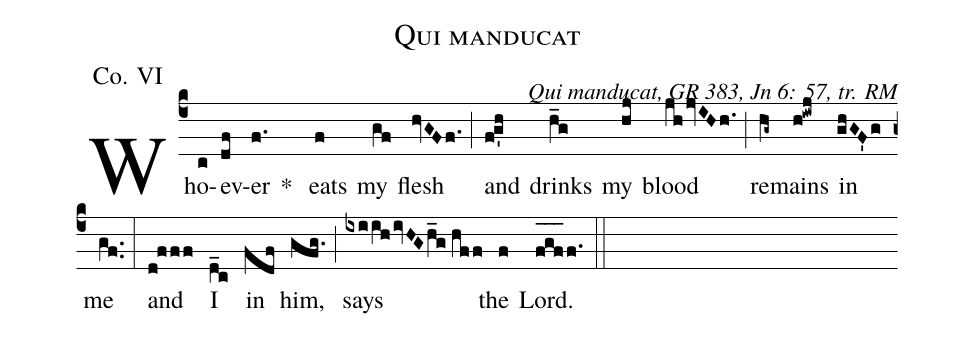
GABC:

name: Qui manducat;
office-part: Communio;
mode: 6;
annotation: Co. VI;
commentary: Qui manducat, GR 383, Jn 6: 57, tr. RM;
%%
(c4)   Who(c)ev(df)er(f.) * () eats(f) my(gf) flesh(hvGFf.) (;) and(fg'h) drinks(h_g) my(hj) blood(jhjvIHh.) (;)
   re(hg~)mains(h!iwj) in(ghGF'g) me(gf..) (:) and(d!fff) I(d_c) in(fdf) him,(gfg.) (;) says(ixiihivHGh_g//hff) the(f) Lord.(f_[oh:h]g_[oh:h]f_[oh:h]f.) (::)
